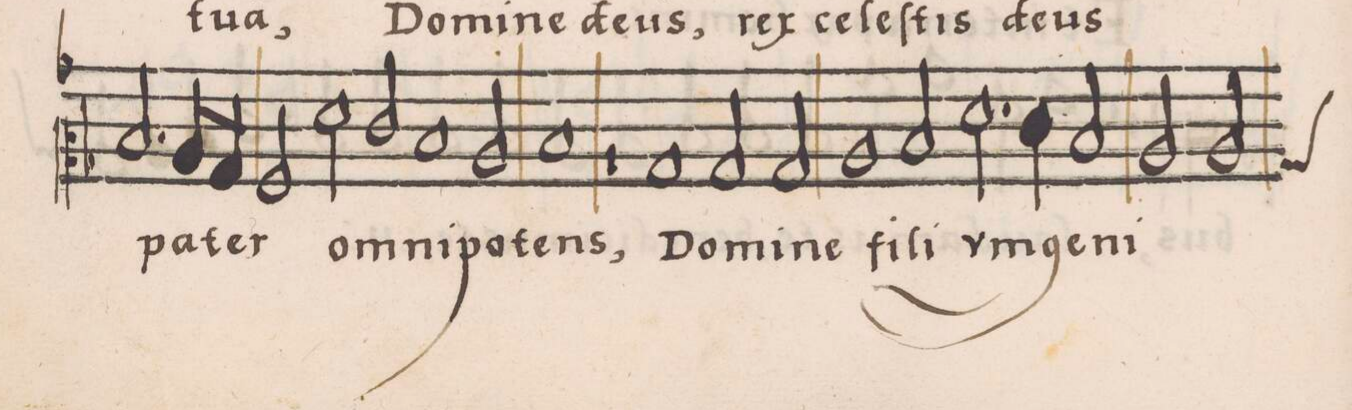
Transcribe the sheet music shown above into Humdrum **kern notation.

**kern	**text
*I"ALTVS	*
*clefC2	*
*k[b-]	*
*M2/1	*
2.d/	.
8c/L	pa-
8B-/J	.
2A/	-ter
2f\	om
=42-	=42-
2e/	.
1d/	ni-
2c/	-po-
=43-	=43-
1d/	-tens,
1r	.
=44-	=44-
1B-/	Do-
2B-/	-mi-
2B-/	-ne
=45-	=45-
1c/	fi-
2d/	-li
2.f\	v-
=46-	=46-
4e\	-ni-
2d/	-ge-
2c/	-ni-
*custos:B-	*
2c/	.
=47-	=47-
*-	*-
